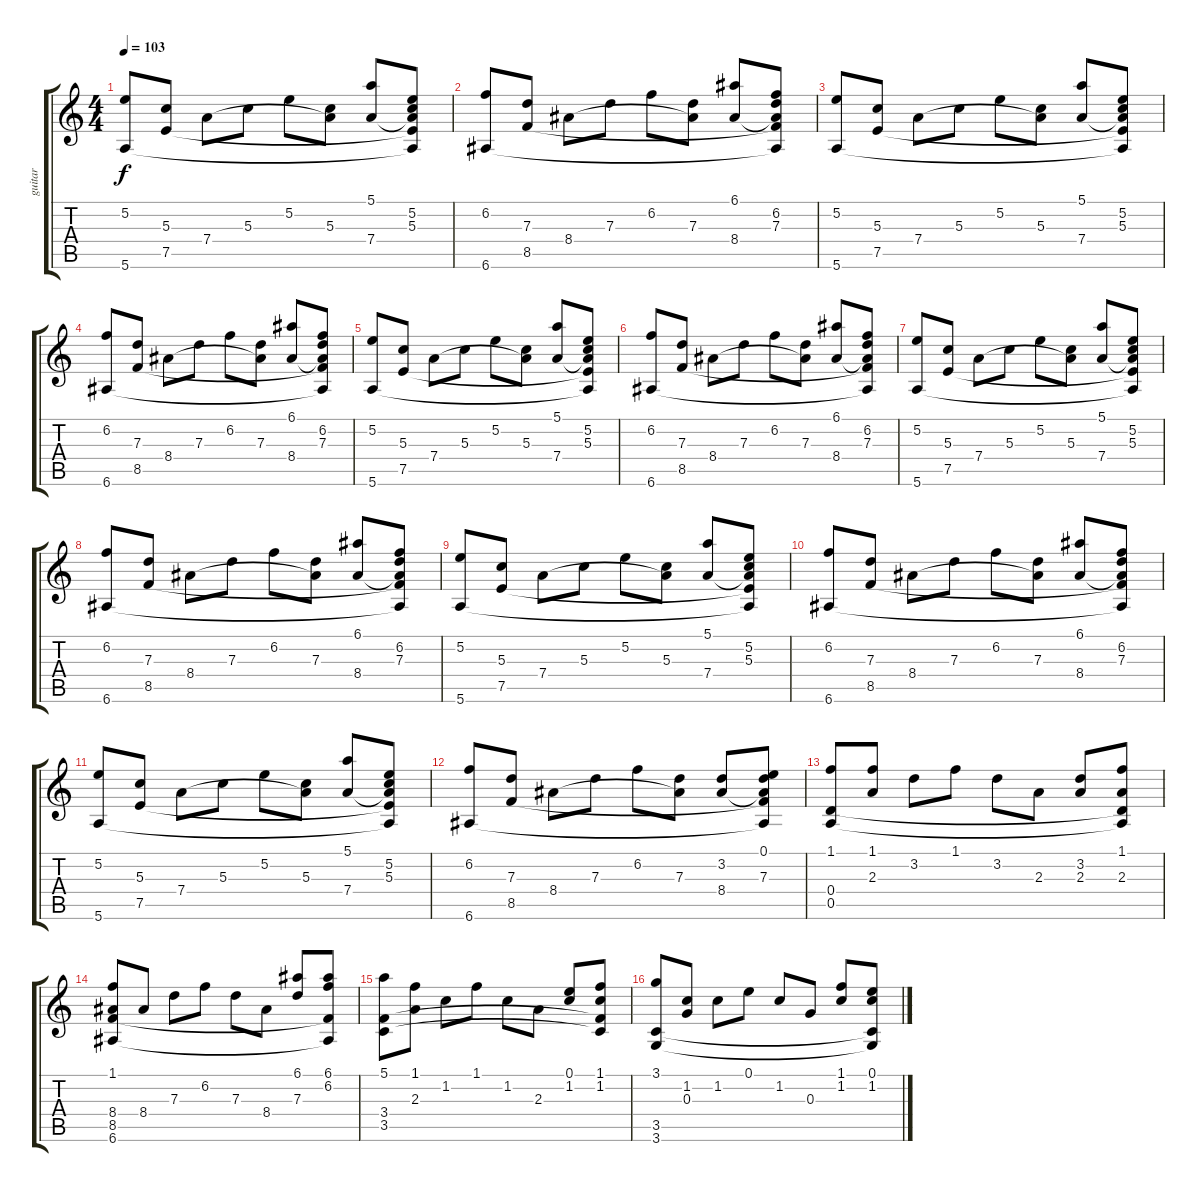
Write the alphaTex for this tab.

\track ("guitar" "guitar") {instrument acousticguitarnylon}
\staff {score tabs}
\tuning (E4 B3 G3 D3 A2 E2) {hide}
\ts (4 4)
\tempo 103
\clef g2
\ks c
(5.2 5.6).8{dy f instrument acousticguitarnylon} (5.3 7.5).8 7.4.8 5.3.8 5.2.8 (5.3 7.4{t}).8 (5.1 7.4).8 (5.2 5.3 7.4{t} 7.5{t} 5.6{t}).8 |
(6.2 6.6).8 (7.3 8.5).8 8.4.8 7.3.8 6.2.8 (7.3 8.4{t}).8 (6.1 8.4).8 (6.2 7.3 8.4{t} 8.5{t} 6.6{t}).8 |
(5.2 5.6).8 (5.3 7.5).8 7.4.8 5.3.8 5.2.8 (5.3 7.4{t}).8 (5.1 7.4).8 (5.2 5.3 7.4{t} 7.5{t} 5.6{t}).8 |
(6.2 6.6).8 (7.3 8.5).8 8.4.8 7.3.8 6.2.8 (7.3 8.4{t}).8 (6.1 8.4).8 (6.2 7.3 8.4{t} 8.5{t} 6.6{t}).8 |
(5.2 5.6).8 (5.3 7.5).8 7.4.8 5.3.8 5.2.8 (5.3 7.4{t}).8 (5.1 7.4).8 (5.2 5.3 7.4{t} 7.5{t} 5.6{t}).8 |
(6.2 6.6).8 (7.3 8.5).8 8.4.8 7.3.8 6.2.8 (7.3 8.4{t}).8 (6.1 8.4).8 (6.2 7.3 8.4{t} 8.5{t} 6.6{t}).8 |
(5.2 5.6).8 (5.3 7.5).8 7.4.8 5.3.8 5.2.8 (5.3 7.4{t}).8 (5.1 7.4).8 (5.2 5.3 7.4{t} 7.5{t} 5.6{t}).8 |
(6.2 6.6).8 (7.3 8.5).8 8.4.8 7.3.8 6.2.8 (7.3 8.4{t}).8 (6.1 8.4).8 (6.2 7.3 8.4{t} 8.5{t} 6.6{t}).8 |
(5.2 5.6).8 (5.3 7.5).8 7.4.8 5.3.8 5.2.8 (5.3 7.4{t}).8 (5.1 7.4).8 (5.2 5.3 7.4{t} 7.5{t} 5.6{t}).8 |
(6.2 6.6).8 (7.3 8.5).8 8.4.8 7.3.8 6.2.8 (7.3 8.4{t}).8 (6.1 8.4).8 (6.2 7.3 8.4{t} 8.5{t} 6.6{t}).8 |
(5.2 5.6).8 (5.3 7.5).8 7.4.8 5.3.8 5.2.8 (5.3 7.4{t}).8 (5.1 7.4).8 (5.2 5.3 7.4{t} 7.5{t} 5.6{t}).8 |
(6.2 6.6).8 (7.3 8.5).8 8.4.8 7.3.8 6.2.8 (7.3 8.4{t}).8 (3.2 8.4).8 (0.1 7.3 8.4{t} 8.5{t} 6.6{t}).8 |
(1.1 0.4 0.5).8 (1.1 2.3).8 3.2.8 1.1.8 3.2.8 2.3.8 (3.2 2.3).8 (1.1 2.3 0.4{t} 0.5{t}).8 |
(1.1 8.4 8.5 6.6).8 8.4.8 7.3.8 6.2.8 7.3.8 8.4.8 (6.1 7.3).8 (6.1 6.2 8.5{t} 6.6{t}).8 |
(5.1 3.4 3.5).8 (1.1 2.3).8 1.2.8 1.1.8 1.2.8 2.3.8 (0.1 1.2).8 (1.1 1.2 3.4{t} 3.5{t}).8 |
(3.1 3.5 3.6).8 (1.2 0.3).8 1.2.8 0.1.8 1.2.8 0.3.8 (1.1 1.2).8 (0.1 1.2 3.5{t} 3.6{t}).8
